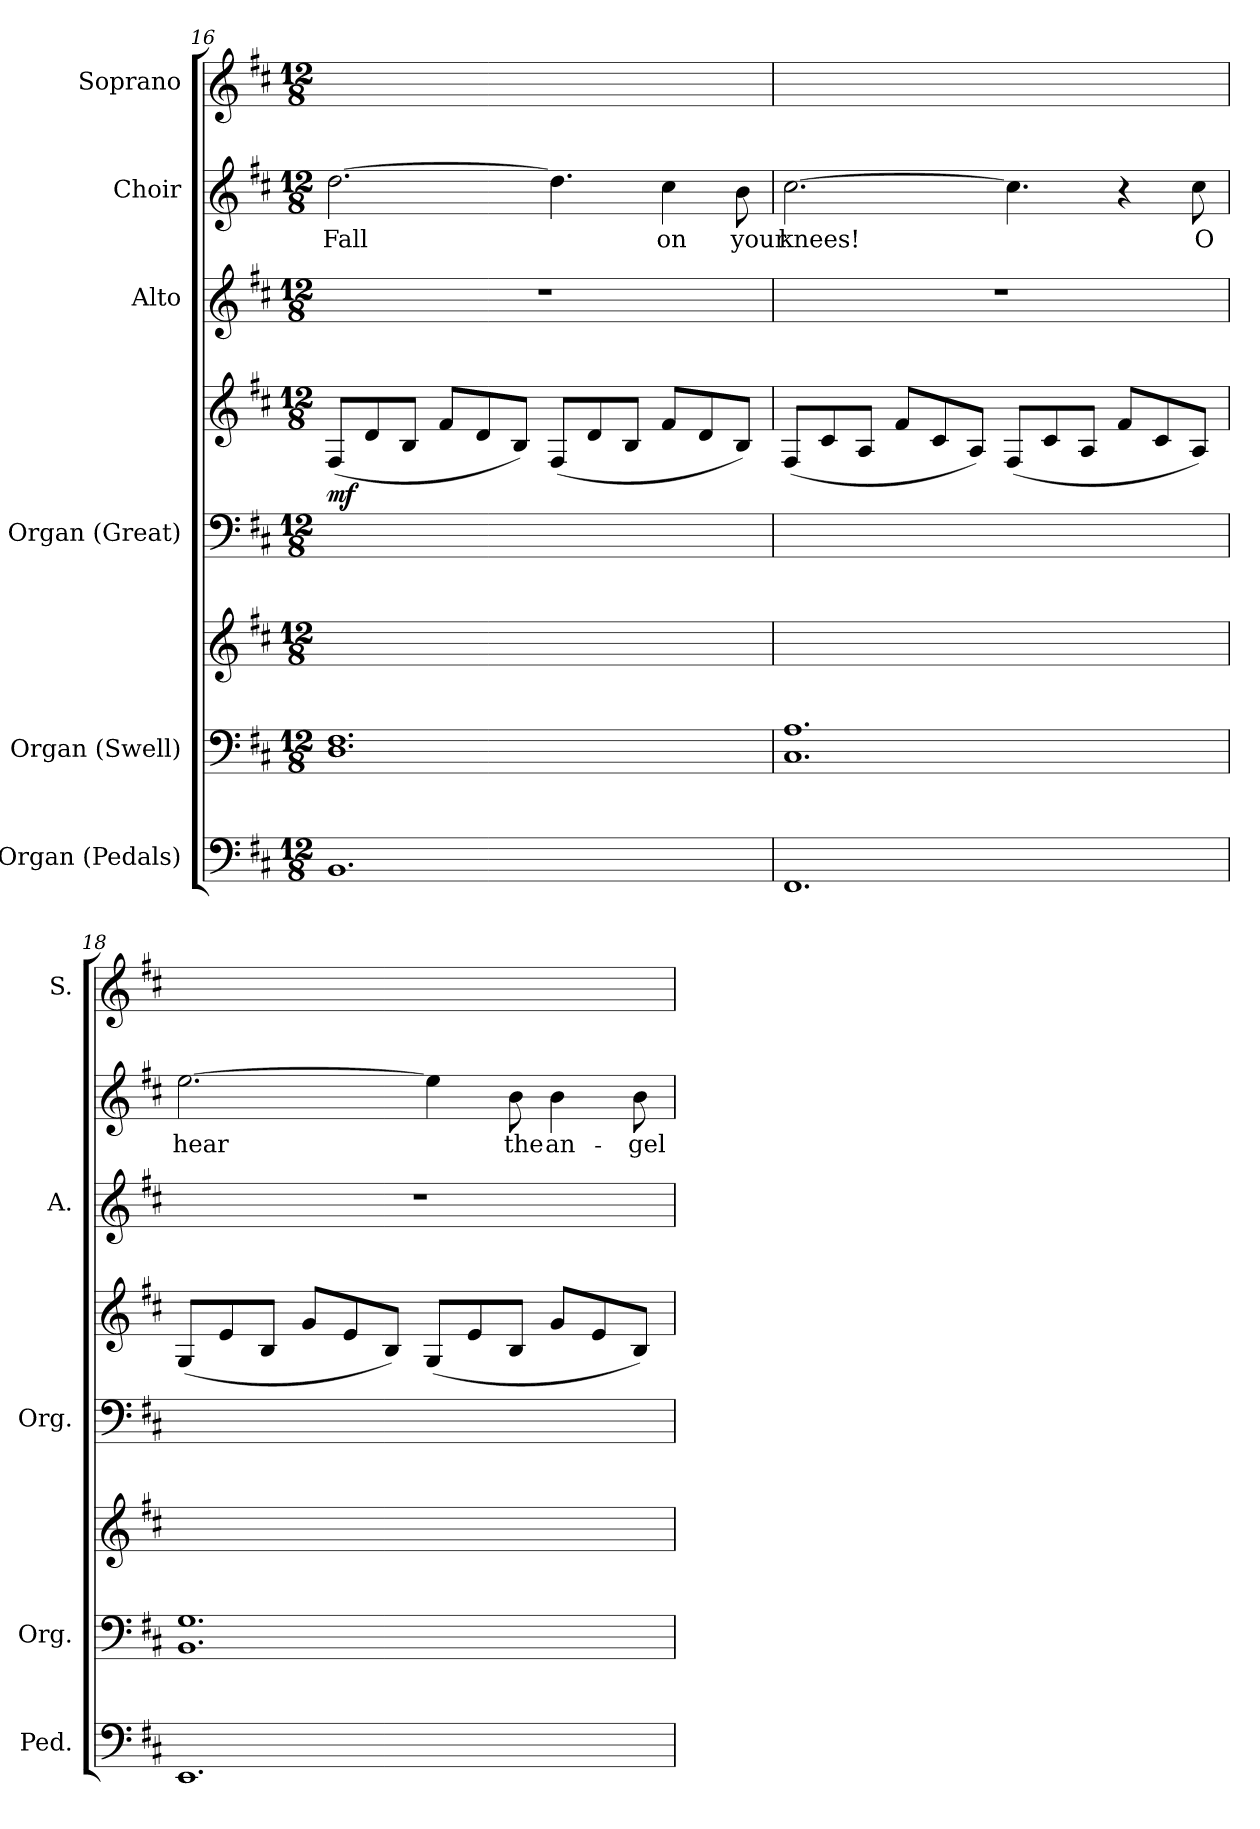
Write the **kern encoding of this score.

**kern	**kern	**kern	**kern	**kern	**dynam	**kern	**kern	**text	**kern	**text
*part6	*part5	*part5	*part4	*part4	*part4	*part3	*part2	*part2	*part1	*part1
*staff8	*staff7	*staff6	*staff5	*staff4	*staff4/5	*staff3	*staff2	*staff2	*staff1	*staff1
*I"Organ  (Pedals)	*I"Organ (Swell)	*	*I"Organ (Great)	*	*	*I"Alto	*I"Choir	*	*I"Soprano	*
*I'Ped.	*I'Org.	*	*I'Org.	*	*	*I'A.	*	*	*I'S.	*
*clefF4	*clefF4	*clefG2	*clefF4	*clefG2	*	*clefG2	*clefG2	*	*clefG2	*
*k[f#c#]	*k[f#c#]	*k[f#c#]	*k[f#c#]	*k[f#c#]	*	*k[f#c#]	*k[f#c#]	*	*k[f#c#]	*
*D:	*D:	*D:	*D:	*D:	*	*D:	*D:	*	*D:	*
*M12/8	*M12/8	*M12/8	*M12/8	*M12/8	*	*M12/8	*M12/8	*	*M12/8	*
=16	=16	=16	=16	=16	=16	=16	=16	=16	=16	=16
!	!	!LO:N:vis=1	!LO:N:vis=1	!	!	!LO:N:vis=1	!	!	!	!
!	!	!	!	!	!	!	!	!LO:LY:b:color=#000000	!	!
!	!	!	!	!	!	!	!	!	!	!LO:LY:b:color=#000000
1.BBi	1.Di 1.F#i	1.ryy	1.ryy	(8F#i/L	mf	1.r	[>2.ddi\	Fall	[>2.ddi\yy	Fall
.	.	.	.	8di/	.	.	.	.	.	.
.	.	.	.	8Bi/J	.	.	.	.	.	.
.	.	.	.	8f#i/L	.	.	.	.	.	.
.	.	.	.	8di/	.	.	.	.	.	.
.	.	.	.	8Bi/J)	.	.	.	.	.	.
.	.	.	.	(8F#i/L	.	.	4.ddi\]	.	4.ddi\yy]	.
.	.	.	.	8di/	.	.	.	.	.	.
.	.	.	.	8Bi/J	.	.	.	.	.	.
!	!	!	!	!	!	!	!	!LO:LY:b:color=#000000	!	!
!	!	!	!	!	!	!	!	!	!	!LO:LY:b:color=#000000
.	.	.	.	8f#i/L	.	.	4cc#i\	on	4cc#i\yy	on
.	.	.	.	8di/	.	.	.	.	.	.
!	!	!	!	!	!	!	!	!LO:LY:b:color=#000000	!	!
!	!	!	!	!	!	!	!	!	!	!LO:LY:b:color=#000000
.	.	.	.	8Bi/J)	.	.	8bi\	your	8bi\yy	your
=17	=17	=17	=17	=17	=17	=17	=17	=17	=17	=17
!	!	!LO:N:vis=1	!LO:N:vis=1	!	!	!LO:N:vis=1	!	!	!	!
!	!	!	!	!	!	!	!	!LO:LY:b:color=#000000	!	!
!	!	!	!	!	!	!	!	!	!	!LO:LY:b:color=#000000
1.FF#i	1.C#i 1.Ai	1.ryy	1.ryy	(8F#i/L	.	1.r	[>2.cc#i\	knees!	[>2.cc#i\yy	knees!
.	.	.	.	8c#i/	.	.	.	.	.	.
.	.	.	.	8Ai/J	.	.	.	.	.	.
.	.	.	.	8f#i/L	.	.	.	.	.	.
.	.	.	.	8c#i/	.	.	.	.	.	.
.	.	.	.	8Ai/J)	.	.	.	.	.	.
.	.	.	.	(8F#i/L	.	.	4.cc#i\]	.	4.cc#i\yy]	.
.	.	.	.	8c#i/	.	.	.	.	.	.
.	.	.	.	8Ai/J	.	.	.	.	.	.
.	.	.	.	8f#i/L	.	.	4r	.	4ryy	.
.	.	.	.	8c#i/	.	.	.	.	.	.
!	!	!	!	!	!	!	!	!LO:LY:b:color=#000000	!	!
!	!	!	!	!	!	!	!	!	!	!LO:LY:b:color=#000000
.	.	.	.	8Ai/J)	.	.	8cc#i\	O	8cc#i\yy	O
!!LO:PB:g=z
=18	=18	=18	=18	=18	=18	=18	=18	=18	=18	=18
!	!	!LO:N:vis=1	!LO:N:vis=1	!	!	!LO:N:vis=1	!	!	!	!
!	!	!	!	!	!	!	!	!LO:LY:b:color=#000000	!	!
!	!	!	!	!	!	!	!	!	!	!LO:LY:b:color=#000000
1.EEi	1.BBi 1.Gi	1.ryy	1.ryy	(8Gi/L	.	1.r	[>2.eei\	hear	[>2.eei\yy	hear
.	.	.	.	8ei/	.	.	.	.	.	.
.	.	.	.	8Bi/J	.	.	.	.	.	.
.	.	.	.	8gi/L	.	.	.	.	.	.
.	.	.	.	8ei/	.	.	.	.	.	.
.	.	.	.	8Bi/J)	.	.	.	.	.	.
.	.	.	.	(8Gi/L	.	.	4eei\]	.	4eei\yy]	.
.	.	.	.	8ei/	.	.	.	.	.	.
!	!	!	!	!	!	!	!	!LO:LY:b:color=#000000	!	!
!	!	!	!	!	!	!	!	!	!	!LO:LY:b:color=#000000
.	.	.	.	8Bi/J	.	.	8bi\	the	8bi\yy	the
!	!	!	!	!	!	!	!	!LO:LY:b:color=#000000	!	!
!	!	!	!	!	!	!	!	!	!	!LO:LY:b:color=#000000
.	.	.	.	8gi/L	.	.	4bi\	an-	4bi\yy	an-
.	.	.	.	8ei/	.	.	.	.	.	.
!	!	!	!	!	!	!	!	!LO:LY:b:color=#000000	!	!
!	!	!	!	!	!	!	!	!	!	!LO:LY:b:color=#000000
.	.	.	.	8Bi/J)	.	.	8bi\	-gel	8bi\yy	-gel
=	=	=	=	=	=	=	=	=	=	=
*-	*-	*-	*-	*-	*-	*-	*-	*-	*-	*-
